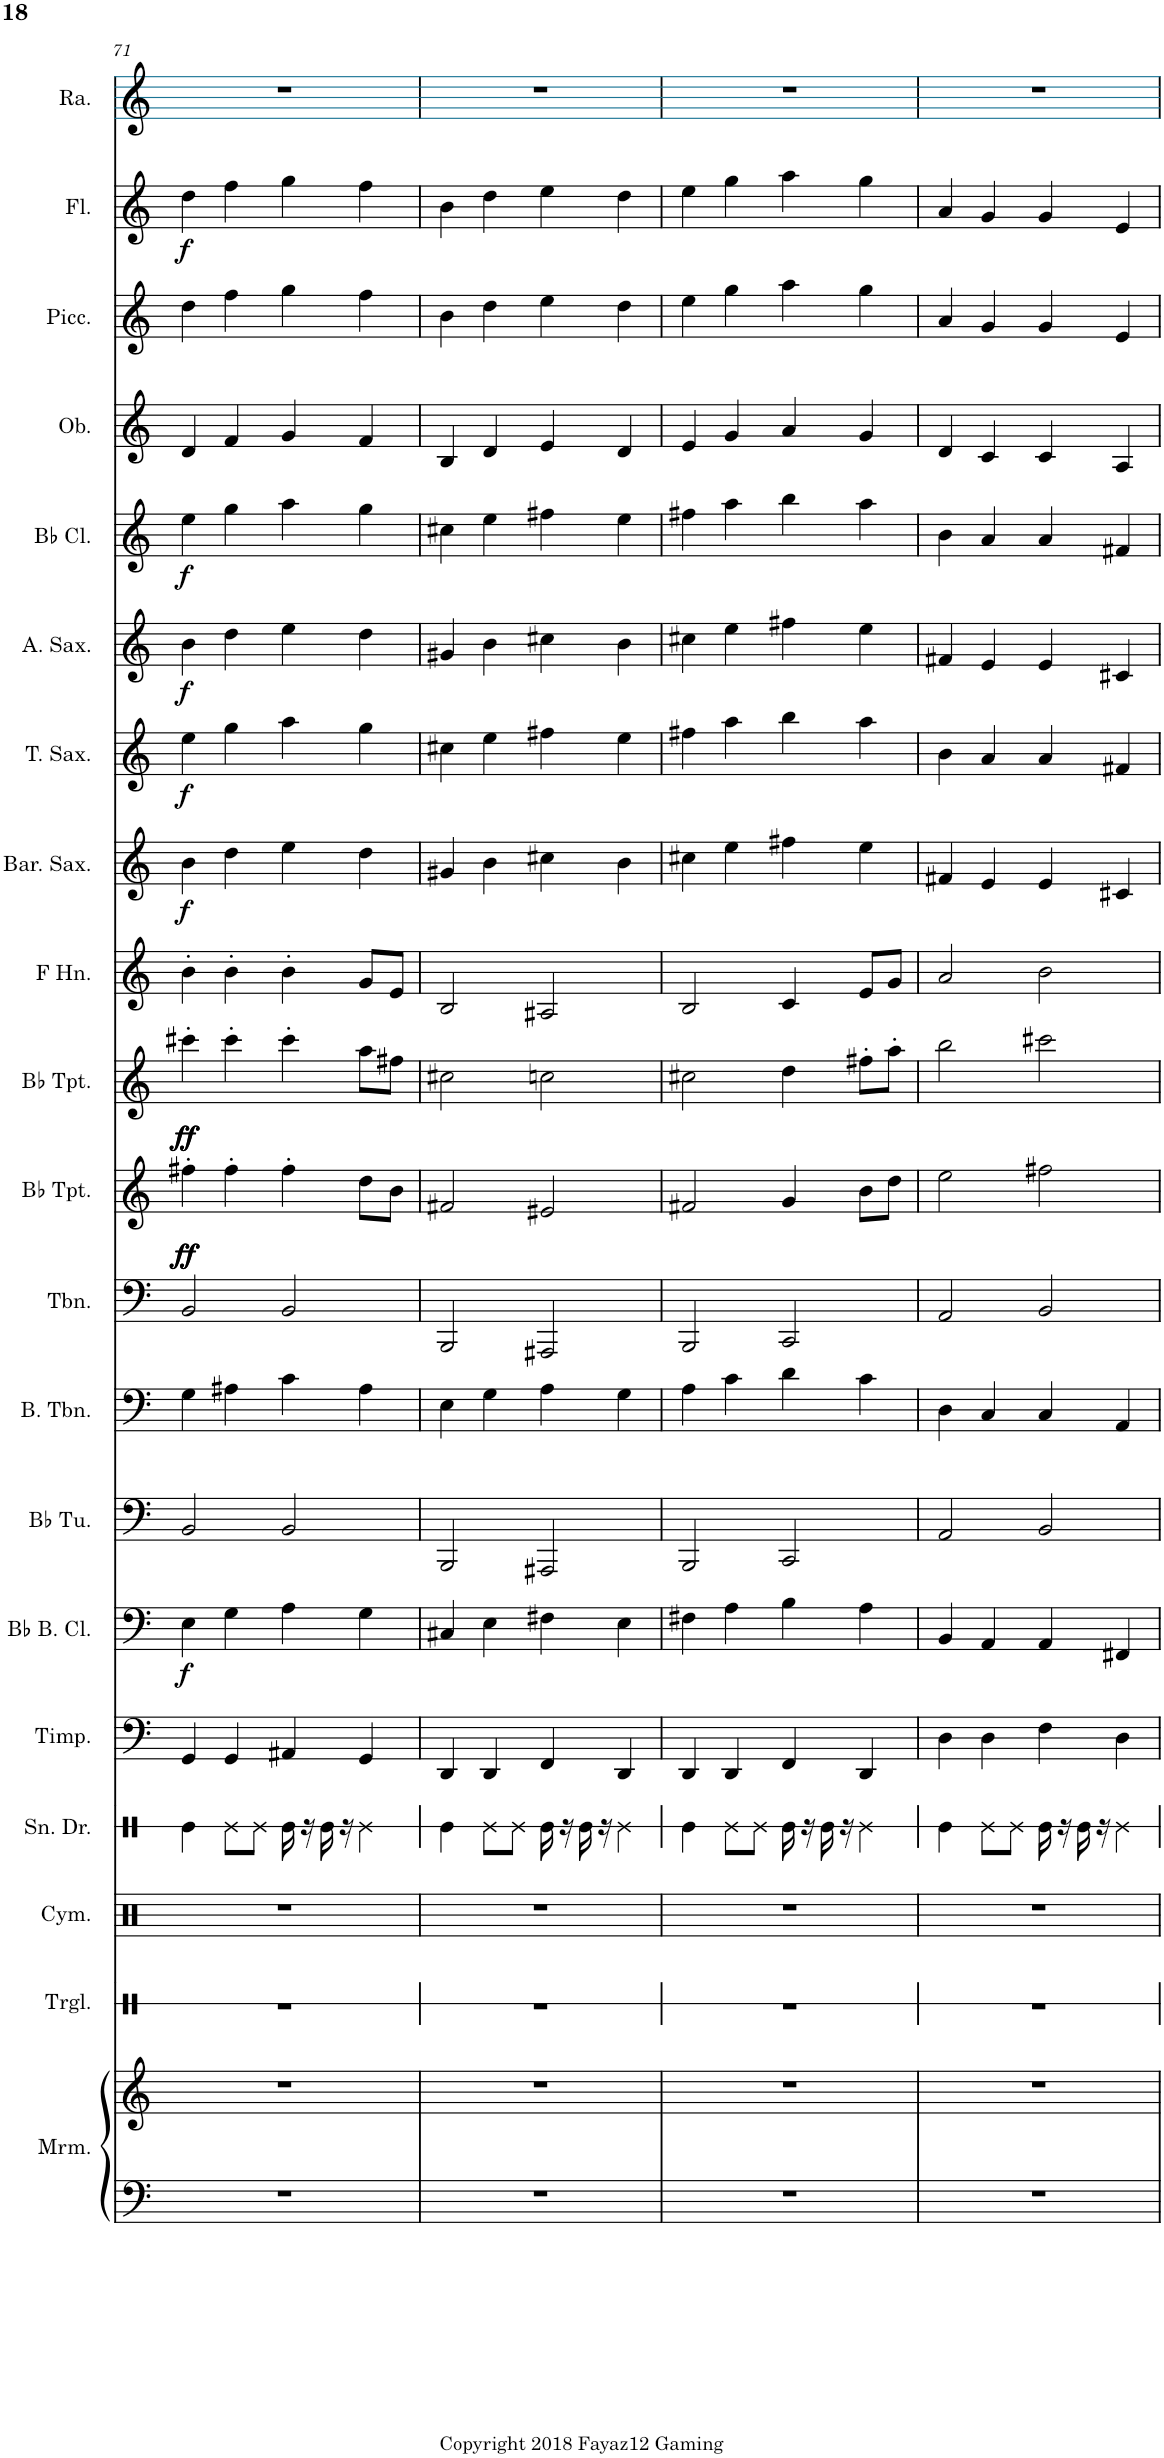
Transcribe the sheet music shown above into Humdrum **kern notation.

**kern	**kern	**kern	**kern	**kern	**kern	**kern	**dynam	**kern	**kern	**kern	**dynam	**kern	**dynam	**kern	**kern	**kern	**dynam	**kern	**dynam	**kern	**dynam	**kern	**dynam	**kern	**kern	**kern	**dynam	**kern
*part20	*part20	*part19	*part18	*part17	*part16	*part15	*part15	*part14	*part13	*part12	*part12	*part11	*part11	*part10	*part9	*part8	*part8	*part7	*part7	*part6	*part6	*part5	*part5	*part4	*part3	*part2	*part2	*part1
*staff21	*staff20	*staff19	*staff18	*staff17	*staff16	*staff15	*staff15	*staff14	*staff13	*staff12	*staff12	*staff11	*staff11	*staff10	*staff9	*staff8	*staff8	*staff7	*staff7	*staff6	*staff6	*staff5	*staff5	*staff4	*staff3	*staff2	*staff2	*staff1
*I"Marimba	*	*I"Triangle	*I"Cymbals	*I"Snare Drum	*I"Timpani	*I"Bb Bass Clarinet (Bass Clef)	*	*I"Bb Tuba	*I"Bass Trombone	*I"Trombone	*	*I"Bb Trumpet	*	*I"Bb Trumpet	*I"Horn in F	*I"Baritone Saxophone	*	*I"Tenor Saxophone	*	*I"Alto Saxophone	*	*I"Bb Clarinet	*	*I"Oboe	*I"Piccolo	*I"Flute	*	*I"Rosalina
*I'Mrm.	*	*I'Trgl.	*I'Cym.	*I'Sn. Dr.	*I'Timp.	*I'Bb B. Cl.	*	*I'Bb Tu.	*I'B. Tbn.	*I'Tbn.	*	*I'Bb Tpt.	*	*I'Bb Tpt.	*	*I'Bar. Sax.	*	*I'T. Sax.	*	*I'A. Sax.	*	*I'Bb Cl.	*	*I'Ob.	*I'Picc.	*I'Fl.	*	*I'Ra.
!!LO:PB:g=z
*clefF4	*clefG2	*clefX	*clefX	*clefX	*clefF4	*clefF4	*	*clefF4	*clefF4	*clefF4	*	*clefG2	*	*clefG2	*clefG2	*clefG2	*	*clefG2	*	*clefG2	*	*clefG2	*	*clefG2	*clefG2	*clefG2	*	*clefG2
*	*	*	*	*	*	*Trd1c2	*	*	*	*	*	*Trd1c2	*	*Trd1c2	*Trd4c7	*Trd12c21	*	*Trd8c14	*	*Trd5c9	*	*Trd1c2	*	*	*Trd-7c-12	*	*	*
*k[]	*k[]	*k[]	*k[]	*k[]	*k[]	*k[]	*	*k[]	*k[]	*k[]	*	*k[]	*	*k[]	*k[]	*k[]	*	*k[]	*	*k[]	*	*k[]	*	*k[]	*k[]	*k[]	*	*k[]
*M4/4	*M4/4	*M4/4	*M4/4	*M4/4	*M4/4	*M4/4	*	*M4/4	*M4/4	*M4/4	*	*M4/4	*	*M4/4	*M4/4	*M4/4	*	*M4/4	*	*M4/4	*	*M4/4	*	*M4/4	*M4/4	*M4/4	*	*M4/4
=71	=71	=71	=71	=71	=71	=71	=71	=71	=71	=71	=71	=71	=71	=71	=71	=71	=71	=71	=71	=71	=71	=71	=71	=71	=71	=71	=71	=71
!	!	!	!	!	!	!	!LO:DY:b	!	!	!	!LO:DY:a	!	!	!	!	!	!	!	!	!	!	!	!	!	!	!	!	!
!	!	!	!	!	!	!	!	!	!	!	!LO:DY:n=1:a	!	!	!	!	!	!	!	!	!	!	!	!	!	!	!	!	!
!	!	!	!	!	!	!	!	!	!	!	!LO:DY:n=2:a	!	!LO:DY:a	!	!	!	!	!	!	!	!	!	!	!	!	!	!	!
!	!	!	!	!	!	!	!	!	!	!	!	!	!LO:DY:n=1:a	!	!	!	!	!	!	!	!	!	!	!	!	!	!	!
!	!	!	!	!	!	!	!	!	!	!	!	!	!LO:DY:n=2:a	!	!	!	!LO:DY:b	!	!LO:DY:b	!	!LO:DY:b	!	!LO:DY:b	!	!	!	!LO:DY:b	!
1r	1r	1r	1r	4Re\	4GG/	4E\	f	2BB/	4G\	2BB/	ff ff ff	4ff#X'\	ff ff ff	4ccc#X'\	4b'\	4b\	f	4ee\	f	4b\	f	4ee\	f	4d/	4dd\	4dd\	f	1r
.	.	.	.	8Re\L	4GG/	4G\	.	.	4A#X\	.	.	4ff#'\	.	4ccc#'\	4b'\	4dd\	.	4gg\	.	4dd\	.	4gg\	.	4f/	4ff\	4ff\	.	.
.	.	.	.	8Re\J	.	.	.	.	.	.	.	.	.	.	.	.	.	.	.	.	.	.	.	.	.	.	.	.
.	.	.	.	16Re\	4AA#X/	4A\	.	2BB/	4c\	2BB/	.	4ff#'\	.	4ccc#'\	4b'\	4ee\	.	4aa\	.	4ee\	.	4aa\	.	4g/	4gg\	4gg\	.	.
.	.	.	.	16r	.	.	.	.	.	.	.	.	.	.	.	.	.	.	.	.	.	.	.	.	.	.	.	.
.	.	.	.	16Re\	.	.	.	.	.	.	.	.	.	.	.	.	.	.	.	.	.	.	.	.	.	.	.	.
.	.	.	.	16r	.	.	.	.	.	.	.	.	.	.	.	.	.	.	.	.	.	.	.	.	.	.	.	.
.	.	.	.	4Re\	4GG/	4G\	.	.	4A#\	.	.	8dd\L	.	8aa\L	8g/L	4dd\	.	4gg\	.	4dd\	.	4gg\	.	4f/	4ff\	4ff\	.	.
.	.	.	.	.	.	.	.	.	.	.	.	8b\J	.	8ff#X\J	8e/J	.	.	.	.	.	.	.	.	.	.	.	.	.
=72	=72	=72	=72	=72	=72	=72	=72	=72	=72	=72	=72	=72	=72	=72	=72	=72	=72	=72	=72	=72	=72	=72	=72	=72	=72	=72	=72	=72
1r	1r	1r	1r	4Re\	4DD/	4C#X/	.	2BBB/	4E\	2BBB/	.	2f#X/	.	2cc#X\	2B/	4g#X/	.	4cc#X\	.	4g#X/	.	4cc#X\	.	4B/	4b\	4b\	.	1r
.	.	.	.	8Re\L	4DD/	4E\	.	.	4G\	.	.	.	.	.	.	4b\	.	4ee\	.	4b\	.	4ee\	.	4d/	4dd\	4dd\	.	.
.	.	.	.	8Re\J	.	.	.	.	.	.	.	.	.	.	.	.	.	.	.	.	.	.	.	.	.	.	.	.
.	.	.	.	16Re\	4FF/	4F#X\	.	2AAA#X/	4A\	2AAA#X/	.	2e#X/	.	2ccn\	2A#X/	4cc#X\	.	4ff#X\	.	4cc#X\	.	4ff#X\	.	4e/	4ee\	4ee\	.	.
.	.	.	.	16r	.	.	.	.	.	.	.	.	.	.	.	.	.	.	.	.	.	.	.	.	.	.	.	.
.	.	.	.	16Re\	.	.	.	.	.	.	.	.	.	.	.	.	.	.	.	.	.	.	.	.	.	.	.	.
.	.	.	.	16r	.	.	.	.	.	.	.	.	.	.	.	.	.	.	.	.	.	.	.	.	.	.	.	.
.	.	.	.	4Re\	4DD/	4E\	.	.	4G\	.	.	.	.	.	.	4b\	.	4ee\	.	4b\	.	4ee\	.	4d/	4dd\	4dd\	.	.
=73	=73	=73	=73	=73	=73	=73	=73	=73	=73	=73	=73	=73	=73	=73	=73	=73	=73	=73	=73	=73	=73	=73	=73	=73	=73	=73	=73	=73
1r	1r	1r	1r	4Re\	4DD/	4F#X\	.	2BBB/	4A\	2BBB/	.	2f#X/	.	2cc#X\	2B/	4cc#X\	.	4ff#X\	.	4cc#X\	.	4ff#X\	.	4e/	4ee\	4ee\	.	1r
.	.	.	.	8Re\L	4DD/	4A\	.	.	4c\	.	.	.	.	.	.	4ee\	.	4aa\	.	4ee\	.	4aa\	.	4g/	4gg\	4gg\	.	.
.	.	.	.	8Re\J	.	.	.	.	.	.	.	.	.	.	.	.	.	.	.	.	.	.	.	.	.	.	.	.
.	.	.	.	16Re\	4FF/	4B\	.	2CC/	4d\	2CC/	.	4g/	.	4dd\	4c/	4ff#X\	.	4bb\	.	4ff#X\	.	4bb\	.	4a/	4aa\	4aa\	.	.
.	.	.	.	16r	.	.	.	.	.	.	.	.	.	.	.	.	.	.	.	.	.	.	.	.	.	.	.	.
.	.	.	.	16Re\	.	.	.	.	.	.	.	.	.	.	.	.	.	.	.	.	.	.	.	.	.	.	.	.
.	.	.	.	16r	.	.	.	.	.	.	.	.	.	.	.	.	.	.	.	.	.	.	.	.	.	.	.	.
.	.	.	.	4Re\	4DD/	4A\	.	.	4c\	.	.	8b\L	.	8ff#X'\L	8e/L	4ee\	.	4aa\	.	4ee\	.	4aa\	.	4g/	4gg\	4gg\	.	.
.	.	.	.	.	.	.	.	.	.	.	.	8dd\J	.	8aa'\J	8g/J	.	.	.	.	.	.	.	.	.	.	.	.	.
=74	=74	=74	=74	=74	=74	=74	=74	=74	=74	=74	=74	=74	=74	=74	=74	=74	=74	=74	=74	=74	=74	=74	=74	=74	=74	=74	=74	=74
1r	1r	1r	1r	4Re\	4D\	4BB/	.	2AA/	4D\	2AA/	.	2ee\	.	2bb\	2a/	4f#X/	.	4b\	.	4f#X/	.	4b\	.	4d/	4a/	4a/	.	1r
.	.	.	.	8Re\L	4D\	4AA/	.	.	4C/	.	.	.	.	.	.	4e/	.	4a/	.	4e/	.	4a/	.	4c/	4g/	4g/	.	.
.	.	.	.	8Re\J	.	.	.	.	.	.	.	.	.	.	.	.	.	.	.	.	.	.	.	.	.	.	.	.
.	.	.	.	16Re\	4F\	4AA/	.	2BB/	4C/	2BB/	.	2ff#X\	.	2ccc#X\	2b\	4e/	.	4a/	.	4e/	.	4a/	.	4c/	4g/	4g/	.	.
.	.	.	.	16r	.	.	.	.	.	.	.	.	.	.	.	.	.	.	.	.	.	.	.	.	.	.	.	.
.	.	.	.	16Re\	.	.	.	.	.	.	.	.	.	.	.	.	.	.	.	.	.	.	.	.	.	.	.	.
.	.	.	.	16r	.	.	.	.	.	.	.	.	.	.	.	.	.	.	.	.	.	.	.	.	.	.	.	.
.	.	.	.	4Re\	4D\	4FF#X/	.	.	4AA/	.	.	.	.	.	.	4c#X/	.	4f#X/	.	4c#X/	.	4f#X/	.	4A/	4e/	4e/	.	.
=	=	=	=	=	=	=	=	=	=	=	=	=	=	=	=	=	=	=	=	=	=	=	=	=	=	=	=	=
*-	*-	*-	*-	*-	*-	*-	*-	*-	*-	*-	*-	*-	*-	*-	*-	*-	*-	*-	*-	*-	*-	*-	*-	*-	*-	*-	*-	*-
